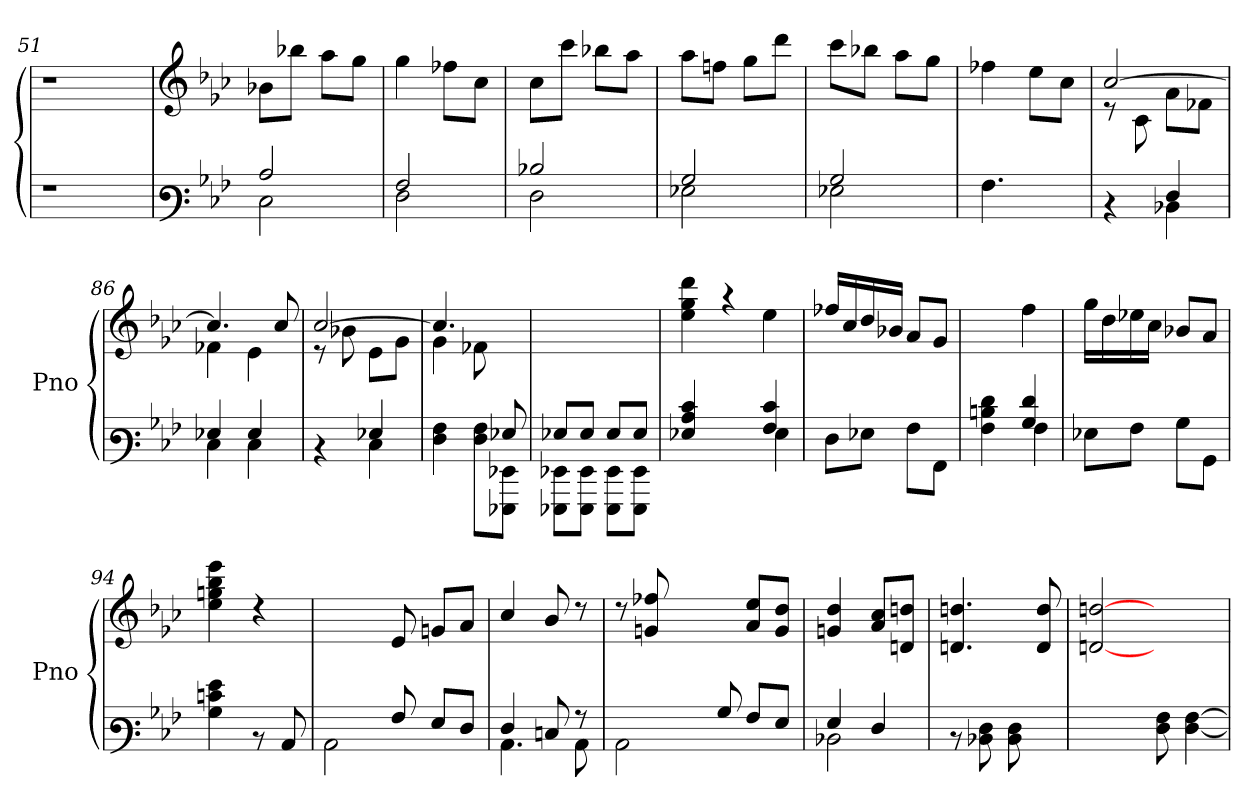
**kern	**kern
*part1	*part1
*staff2	*staff1
*I'Pno	*
=51	=51
1r	1r
=52	=52
1r	1r
=53	=53
1r	1r
=54	=54
1r	1r
!!LO:LB:g=z
=55	=55
1r	1r
=56	=56
1r	1r
=57	=57
1r	1r
=58	=58
1r	1r
=59	=59
1r	1r
=60	=60
1r	1r
=61	=61
1r	1r
=62	=62
1r	1r
=63	=63
1r	1r
=64	=64
1r	1r
=65	=65
1r	1r
!!LO:LB:g=z
=66	=66
1r	1r
=67	=67
1r	1r
=68	=68
1r	1r
=69	=69
1r	1r
=70	=70
1r	1r
=71	=71
1r	1r
=72	=72
1r	1r
=73	=73
1r	1r
=74	=74
1r	1r
=75	=75
1r	1r
=76	=76
1r	1r
=77	=77
1r	1r
=78	=78
1r	1r
!!LO:PB:g=z
=79	=79
*clefF3	*clefG3
*k[b-e-a-]	*k[b-e-a-]
*^	*
2c/	2E-\	8g-X\L
.	.	8gg-X\J
.	.	8ff\L
.	.	8ee-\J
=80	=80	=80
2A-/	2F\	4ee-\
.	.	8dd-X\L
.	.	8a-\J
=81	=81	=81
2d-X/	2F\	8a-\L
.	.	8aa-\J
.	.	8gg-X\L
.	.	8ff\J
=82	=82	=82
2B-/	2G-X\	8ff\L
.	.	8ddn\J
.	.	8ee-\L
.	.	8bb-\J
=83	=83	=83
2B-/	2G-X\	8aa-\L
.	.	8gg-X\J
.	.	8ff\L
.	.	8ee-\J
*v	*v	*
=84	=84
4.A-\	4dd-X\
.	8cc\L
8ryy	8a-\J
=85	=85
*^	*^
4rD	4ryy	[>2a-/	8rc
.	.	.	8A-\
4F/	4D-X\	.	8f\L
.	.	.	8d-X\J
=86	=86	=86	=86
4G-X/	4E-\	4.a-/]	4d-X\
4G-/	4E-\	.	4c\
.	.	8a-/	.
=87	=87	=87	=87
4ryy	4rD	[>2a-/	8rc
.	.	.	8g-X\
4G-X/	4E-\	.	8c\L
.	.	.	8e-\J
=88	=88	=88	=88
4.ryy	4F\ 4A-\	4.a-/]	4e-\
.	8F\ 8A-\L	.	8d-X\
8G-X/	8GGG-X\ 8GG-X\J	8ryy	8ryy
*	*	*v	*v
=89	=89	=89
8G-X/L	8GGG-X\ 8GG-X\L	2ryy
8G-/J	8GGG-\ 8GG-\J	.
8G-/L	8GGG-\ 8GG-\L	.
8G-/J	8GGG-\ 8GG-\J	.
!!LO:LB:g=z
=90	=90	=90
4G-X/ 4c/ 4e-/	2ryy	4cc\ 4ee-\ 4bb-\
4ryy	.	4rff
4A-/ 4e-/	4G-\	4cc\
*v	*v	*
=91	=91
8F\L	16dd-X/LL
.	16a-/
8G-X\J	16b-/
.	16g-X/JJ
8A-\L	8f/L
8AA-\J	8e-/J
=92	=92
*^	*
4ryy	4A-\ 4dn\ 4f\	4ryy
4B-/ 4f/	4A-\	4dd\
*v	*v	*
=93	=93
8G-X\L	16ee-\LL
.	16b-\
8A-\J	16cc-X\
.	16a-\JJ
8B-\L	8g-/L
8BB-\J	8f/J
=94	=94
4B-\ 4en\ 4g\	4cc\ 4een\ 4gg\ 4ccc\
8rD	4rb
8C/	.
=95	=95
2C\	2ryy
8A-/	8c/
8G/L	8en/L
8F/J	8f/J
=96	=96
*^	*
4F/	4.C\	4a-/
8En/	.	8g/
8rA	8C\	8rb
*v	*v	*
=97	=97
2C\	8rb
.	8en/ 8dd-X/
.	4.ryy
8B-/	.
8A-/L	8f/ 8cc/L
8G/J	8e/ 8b-/J
=98	=98
*^	*
4G/	2D-X\	4en/ 4b-/
4F/	.	8f/ 8a-/L
.	.	8Bn/ 8bn/J
*v	*v	*
=99	=99
8rD	4.Bn/ 4.bn/
8D-X\ 8F\	.
8D-\ 8F\	.
8ryy	8B/ 8b/
!!LO:LB:g=z
=100	=100
2ryy	[<2Bn/ [>2bn/
8F\ 8A-\	4.ryy
[<4F\ [>4A-\	.
=	=
*-	*-
